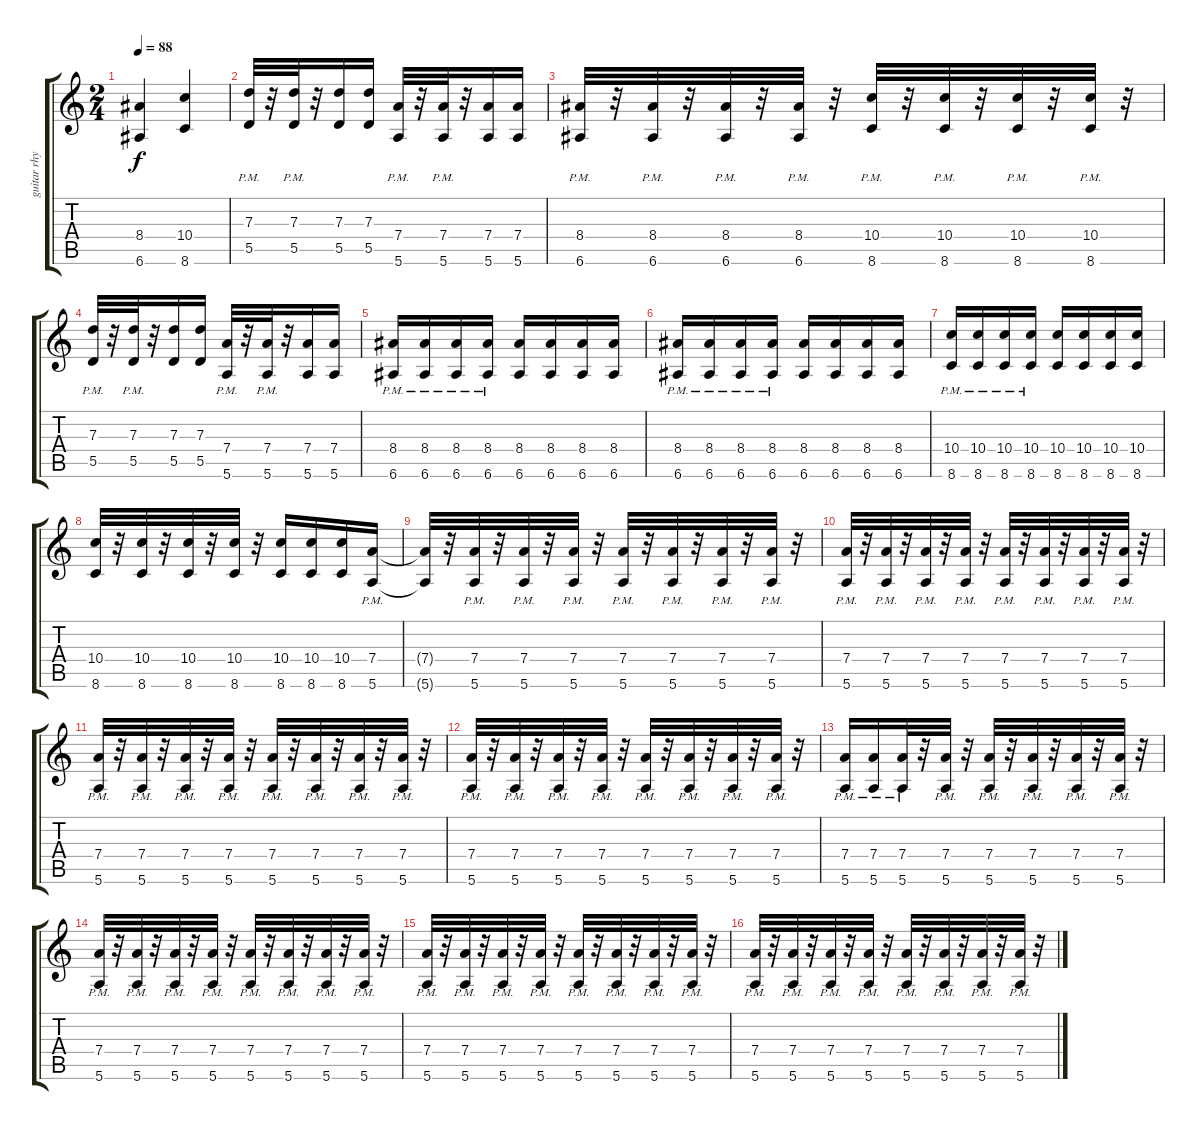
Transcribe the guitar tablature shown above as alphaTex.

\track ("guitar rhythm right" "guitar rhy") {instrument distortionguitar}
\staff {score tabs}
\tuning (E4 B3 G3 D3 A2 E2) {hide}
\ts (2 4)
\tempo 88
\clef g2
\ks c
(8.4 6.6).4{dy f} (10.4 8.6).4 |
(7.3{pm} 5.5{pm}).32 r.32 (7.3{pm} 5.5{pm}).32 r.32 (7.3 5.5).16 (7.3 5.5).16 (7.4{pm} 5.6{pm}).32 r.32 (7.4{pm} 5.6{pm}).32 r.32 (7.4 5.6).16 (7.4 5.6).16 |
(8.4{pm} 6.6{pm}).32 r.32 (8.4{pm} 6.6{pm}).32 r.32 (8.4{pm} 6.6{pm}).32 r.32 (8.4{pm} 6.6{pm}).32 r.32 (10.4{pm} 8.6{pm}).32 r.32 (10.4{pm} 8.6{pm}).32 r.32 (10.4{pm} 8.6{pm}).32 r.32 (10.4{pm} 8.6{pm}).32 r.32 |
(7.3{pm} 5.5{pm}).32 r.32 (7.3{pm} 5.5{pm}).32 r.32 (7.3 5.5).16 (7.3 5.5).16 (7.4{pm} 5.6{pm}).32 r.32 (7.4{pm} 5.6{pm}).32 r.32 (7.4 5.6).16 (7.4 5.6).16 |
(8.4 6.6{pm}).16 (8.4 6.6{pm}).16 (8.4 6.6{pm}).16 (8.4 6.6{pm}).16 (8.4 6.6).16 (8.4 6.6).16 (8.4 6.6).16 (8.4 6.6).16 |
(8.4 6.6{pm}).16 (8.4 6.6{pm}).16 (8.4 6.6{pm}).16 (8.4 6.6{pm}).16 (8.4 6.6).16 (8.4 6.6).16 (8.4 6.6).16 (8.4 6.6).16 |
(10.4 8.6{pm}).16 (10.4 8.6{pm}).16 (10.4 8.6{pm}).16 (10.4 8.6{pm}).16 (10.4 8.6).16 (10.4 8.6).16 (10.4 8.6).16 (10.4 8.6).16 |
(10.4 8.6).32 r.32 (10.4 8.6).32 r.32 (10.4 8.6).32 r.32 (10.4 8.6).32 r.32 (10.4 8.6).16 (10.4 8.6).16 (10.4 8.6).16 (7.4{pm} 5.6{pm}).16 |
(7.4{t} 5.6{t}).32 r.32 (7.4{pm} 5.6{pm}).32 r.32 (7.4{pm} 5.6{pm}).32 r.32 (7.4{pm} 5.6{pm}).32 r.32 (7.4{pm} 5.6{pm}).32 r.32 (7.4{pm} 5.6{pm}).32 r.32 (7.4{pm} 5.6{pm}).32 r.32 (7.4{pm} 5.6{pm}).32 r.32 |
(7.4{pm} 5.6{pm}).32 r.32 (7.4{pm} 5.6{pm}).32 r.32 (7.4{pm} 5.6{pm}).32 r.32 (7.4{pm} 5.6{pm}).32 r.32 (7.4{pm} 5.6{pm}).32 r.32 (7.4{pm} 5.6{pm}).32 r.32 (7.4{pm} 5.6{pm}).32 r.32 (7.4{pm} 5.6{pm}).32 r.32 |
(7.4{pm} 5.6{pm}).32 r.32 (7.4{pm} 5.6{pm}).32 r.32 (7.4{pm} 5.6{pm}).32 r.32 (7.4{pm} 5.6{pm}).32 r.32 (7.4{pm} 5.6{pm}).32 r.32 (7.4{pm} 5.6{pm}).32 r.32 (7.4{pm} 5.6{pm}).32 r.32 (7.4{pm} 5.6{pm}).32 r.32 |
(7.4{pm} 5.6{pm}).32 r.32 (7.4{pm} 5.6{pm}).32 r.32 (7.4{pm} 5.6{pm}).32 r.32 (7.4{pm} 5.6{pm}).32 r.32 (7.4{pm} 5.6{pm}).32 r.32 (7.4{pm} 5.6{pm}).32 r.32 (7.4{pm} 5.6{pm}).32 r.32 (7.4{pm} 5.6{pm}).32 r.32 |
(7.4{pm} 5.6{pm}).16 (7.4{pm} 5.6{pm}).16 (7.4{pm} 5.6{pm}).32 r.32 (7.4{pm} 5.6{pm}).32 r.32 (7.4{pm} 5.6{pm}).32 r.32 (7.4{pm} 5.6{pm}).32 r.32 (7.4{pm} 5.6{pm}).32 r.32 (7.4{pm} 5.6{pm}).32 r.32 |
(7.4{pm} 5.6{pm}).32 r.32 (7.4{pm} 5.6{pm}).32 r.32 (7.4{pm} 5.6{pm}).32 r.32 (7.4{pm} 5.6{pm}).32 r.32 (7.4{pm} 5.6{pm}).32 r.32 (7.4{pm} 5.6{pm}).32 r.32 (7.4{pm} 5.6{pm}).32 r.32 (7.4{pm} 5.6{pm}).32 r.32 |
(7.4{pm} 5.6{pm}).32 r.32 (7.4{pm} 5.6{pm}).32 r.32 (7.4{pm} 5.6{pm}).32 r.32 (7.4{pm} 5.6{pm}).32 r.32 (7.4{pm} 5.6{pm}).32 r.32 (7.4{pm} 5.6{pm}).32 r.32 (7.4{pm} 5.6{pm}).32 r.32 (7.4{pm} 5.6{pm}).32 r.32 |
(7.4{pm} 5.6{pm}).32 r.32 (7.4{pm} 5.6{pm}).32 r.32 (7.4{pm} 5.6{pm}).32 r.32 (7.4{pm} 5.6{pm}).32 r.32 (7.4{pm} 5.6{pm}).32 r.32 (7.4{pm} 5.6{pm}).32 r.32 (7.4{pm} 5.6{pm}).32 r.32 (7.4{pm} 5.6{pm}).32 r.32
